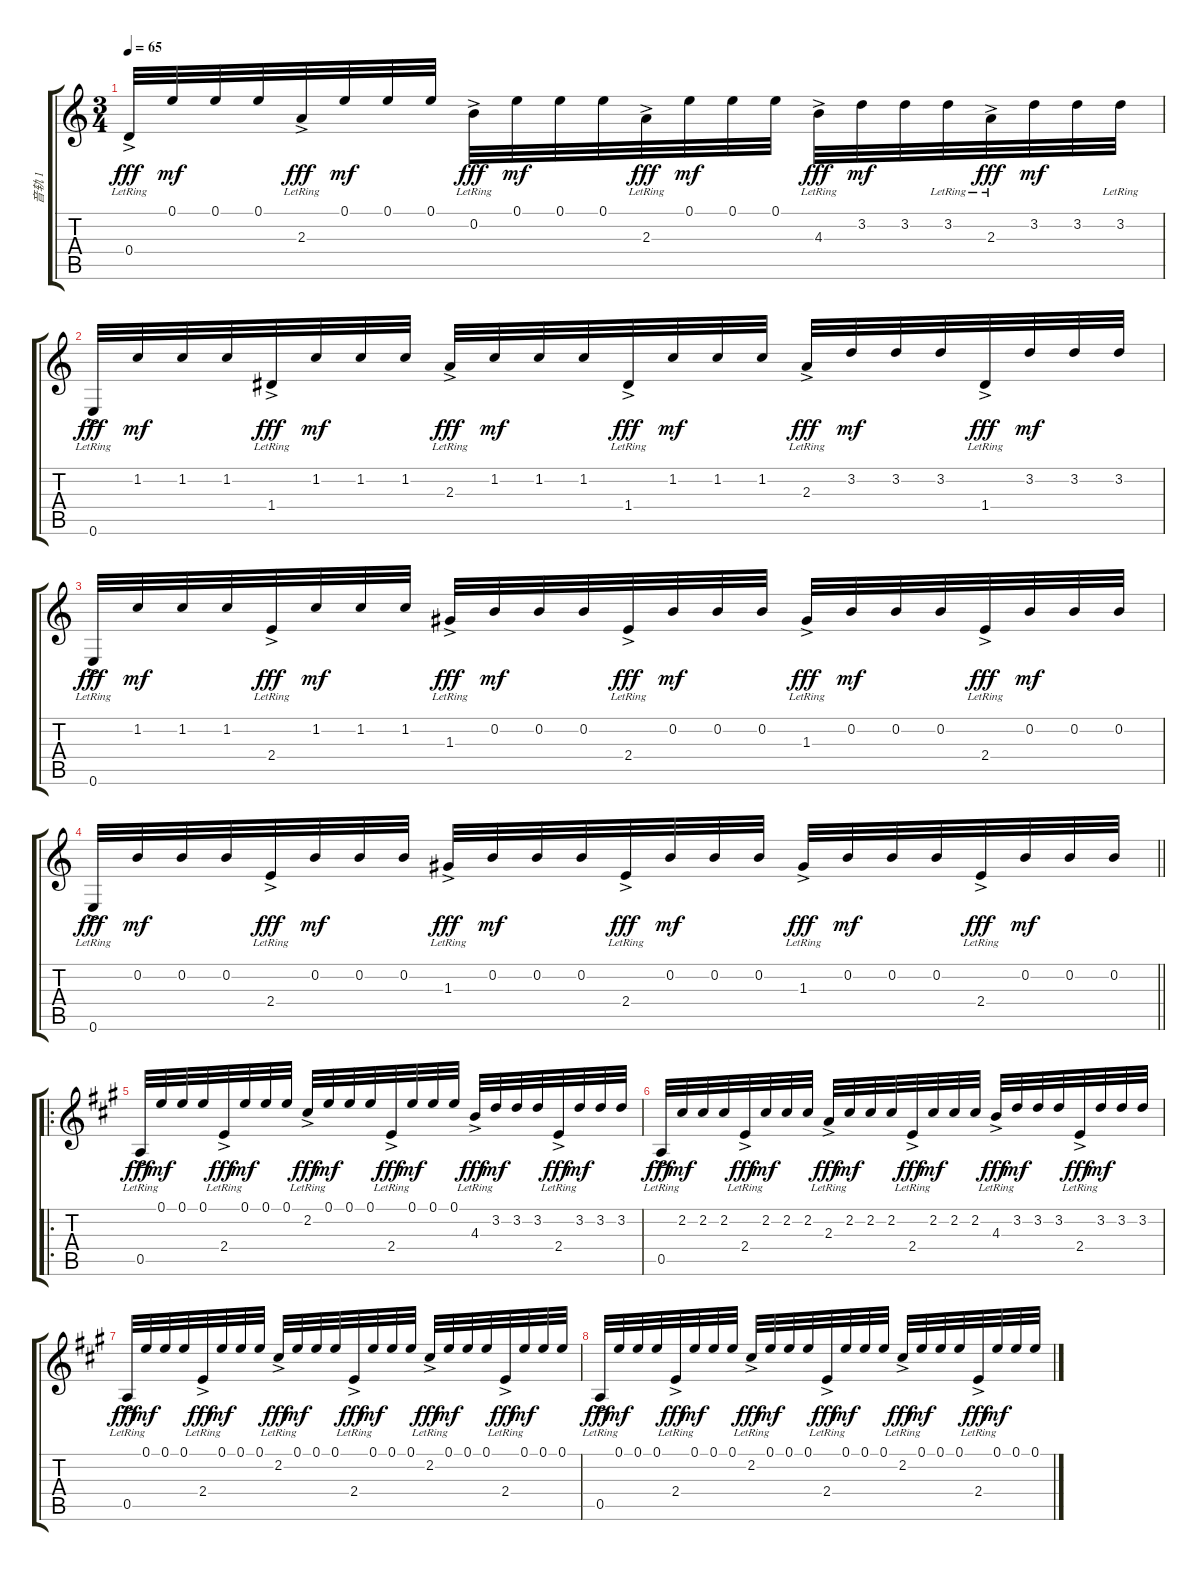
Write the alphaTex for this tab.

\track ("音轨 1" "音轨 1") {instrument acousticguitarnylon}
\staff {score tabs}
\tuning (E4 B3 G3 D3 A2 E2) {hide}
\ts (3 4)
\tempo 65
\clef g2
\ks c
0.4{ac lr}.32{dy fff} 0.1.32{dy mf} 0.1.32 0.1.32 2.3{ac lr}.32{dy fff} 0.1.32{dy mf} 0.1.32 0.1.32 0.2{ac lr}.32{dy fff} 0.1.32{dy mf} 0.1.32 0.1.32 2.3{ac lr}.32{dy fff} 0.1.32{dy mf} 0.1.32 0.1.32 4.3{ac lr}.32{dy fff} 3.2.32{dy mf} 3.2.32 3.2{lr}.32 2.3{ac lr}.32{dy fff} 3.2.32{dy mf} 3.2.32 3.2{lr}.32 |
0.6{ac lr}.32{dy fff} 1.2.32{dy mf} 1.2.32 1.2.32 1.4{ac lr}.32{dy fff} 1.2.32{dy mf} 1.2.32 1.2.32 2.3{ac lr}.32{dy fff} 1.2.32{dy mf} 1.2.32 1.2.32 1.4{ac lr}.32{dy fff} 1.2.32{dy mf} 1.2.32 1.2.32 2.3{ac lr}.32{dy fff} 3.2.32{dy mf} 3.2.32 3.2.32 1.4{ac lr}.32{dy fff} 3.2.32{dy mf} 3.2.32 3.2.32 |
0.6{ac lr}.32{dy fff} 1.2.32{dy mf} 1.2.32 1.2.32 2.4{ac lr}.32{dy fff} 1.2.32{dy mf} 1.2.32 1.2.32 1.3{ac lr}.32{dy fff} 0.2.32{dy mf} 0.2.32 0.2.32 2.4{ac lr}.32{dy fff} 0.2.32{dy mf} 0.2.32 0.2.32 1.3{ac lr}.32{dy fff} 0.2.32{dy mf} 0.2.32 0.2.32 2.4{ac lr}.32{dy fff} 0.2.32{dy mf} 0.2.32 0.2.32 |
\barLineRight lightlight
0.6{ac lr}.32{dy fff} 0.2.32{dy mf} 0.2.32 0.2.32 2.4{ac lr}.32{dy fff} 0.2.32{dy mf} 0.2.32 0.2.32 1.3{ac lr}.32{dy fff} 0.2.32{dy mf} 0.2.32 0.2.32 2.4{ac lr}.32{dy fff} 0.2.32{dy mf} 0.2.32 0.2.32 1.3{ac lr}.32{dy fff} 0.2.32{dy mf} 0.2.32 0.2.32 2.4{ac lr}.32{dy fff} 0.2.32{dy mf} 0.2.32 0.2.32 |
\ro
\ks a
0.5{ac lr}.32{dy fff} 0.1.32{dy mf} 0.1.32 0.1.32 2.4{ac lr}.32{dy fff} 0.1.32{dy mf} 0.1.32 0.1.32 2.2{ac lr}.32{dy fff} 0.1.32{dy mf} 0.1.32 0.1.32 2.4{ac lr}.32{dy fff} 0.1.32{dy mf} 0.1.32 0.1.32 4.3{ac lr}.32{dy fff} 3.2.32{dy mf} 3.2.32 3.2.32 2.4{ac lr}.32{dy fff} 3.2.32{dy mf} 3.2.32 3.2.32 |
0.5{ac lr}.32{dy fff} 2.2.32{dy mf} 2.2.32 2.2.32 2.4{ac lr}.32{dy fff} 2.2.32{dy mf} 2.2.32 2.2.32 2.3{ac lr}.32{dy fff} 2.2.32{dy mf} 2.2.32 2.2.32 2.4{ac lr}.32{dy fff} 2.2.32{dy mf} 2.2.32 2.2.32 4.3{ac lr}.32{dy fff} 3.2.32{dy mf} 3.2.32 3.2.32 2.4{ac lr}.32{dy fff} 3.2.32{dy mf} 3.2.32 3.2.32 |
0.5{ac lr}.32{dy fff} 0.1.32{dy mf} 0.1.32 0.1.32 2.4{ac lr}.32{dy fff} 0.1.32{dy mf} 0.1.32 0.1.32 2.2{ac lr}.32{dy fff} 0.1.32{dy mf} 0.1.32 0.1.32 2.4{ac lr}.32{dy fff} 0.1.32{dy mf} 0.1.32 0.1.32 2.2{ac lr}.32{dy fff} 0.1.32{dy mf} 0.1.32 0.1.32 2.4{ac lr}.32{dy fff} 0.1.32{dy mf} 0.1.32 0.1.32 |
0.5{ac lr}.32{dy fff} 0.1.32{dy mf} 0.1.32 0.1.32 2.4{ac lr}.32{dy fff} 0.1.32{dy mf} 0.1.32 0.1.32 2.2{ac lr}.32{dy fff} 0.1.32{dy mf} 0.1.32 0.1.32 2.4{ac lr}.32{dy fff} 0.1.32{dy mf} 0.1.32 0.1.32 2.2{ac lr}.32{dy fff} 0.1.32{dy mf} 0.1.32 0.1.32 2.4{ac lr}.32{dy fff} 0.1.32{dy mf} 0.1.32 0.1.32
